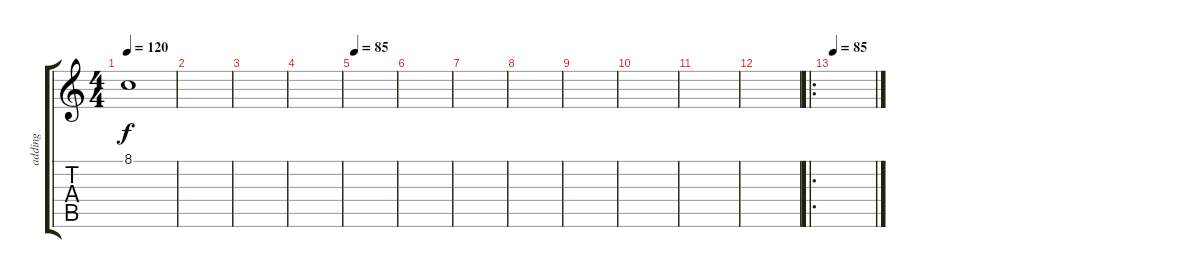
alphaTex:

\track ("adding" "adding") {instrument applause}
\staff {score tabs}
\tuning (E4 B3 G3 D3 A2 E2) {hide}
\ts (4 4)
\tempo 120
\tempo 85
\tempo 120
\clef g2
\ks c
8.1.1{dy f instrument applause} |
|
|
|
\tempo 85
|
|
|
|
|
|
|
|
\ro
\tempo 85
